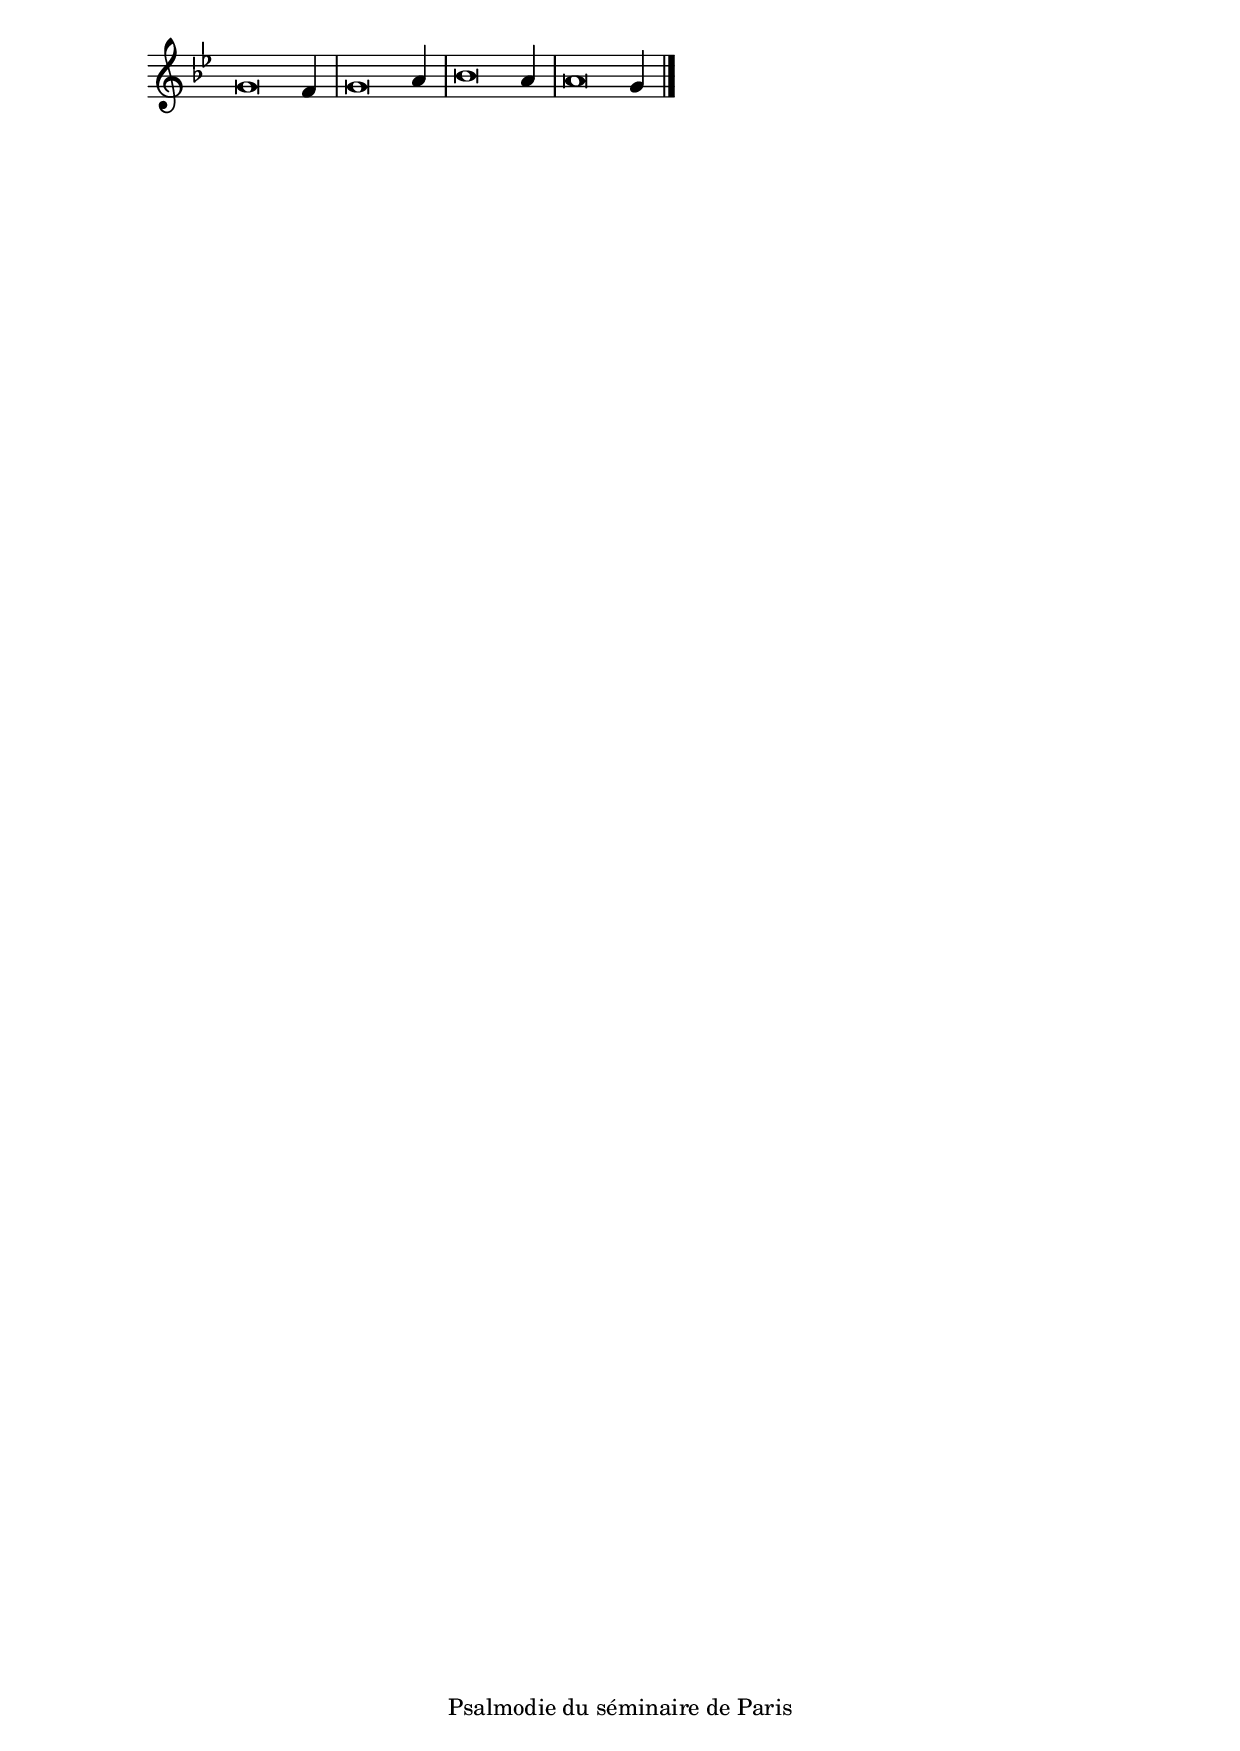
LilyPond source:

\version "2.20.0"
\language "italiano"

stemOff = \hide Staff.Stem
stemOn  = \undo \stemOff

\header {
  %title = "Psaume 118-XIV"
  %tagline = ##f
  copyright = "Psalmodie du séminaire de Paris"
}

\score {
  \new Staff \with { \remove "Time_signature_engraver" }
  \relative
  {
    \key sol \minor
    \cadenzaOn
    \stemOff sol'\breve \stemOn fa4
    \bar "|"
    \stemOff sol\breve \stemOn la4
    \bar "|"
    \stemOff sib\breve \stemOn la4
    \bar "|"
    \stemOff la\breve \stemOn sol4
    \bar "|."
  }
}
